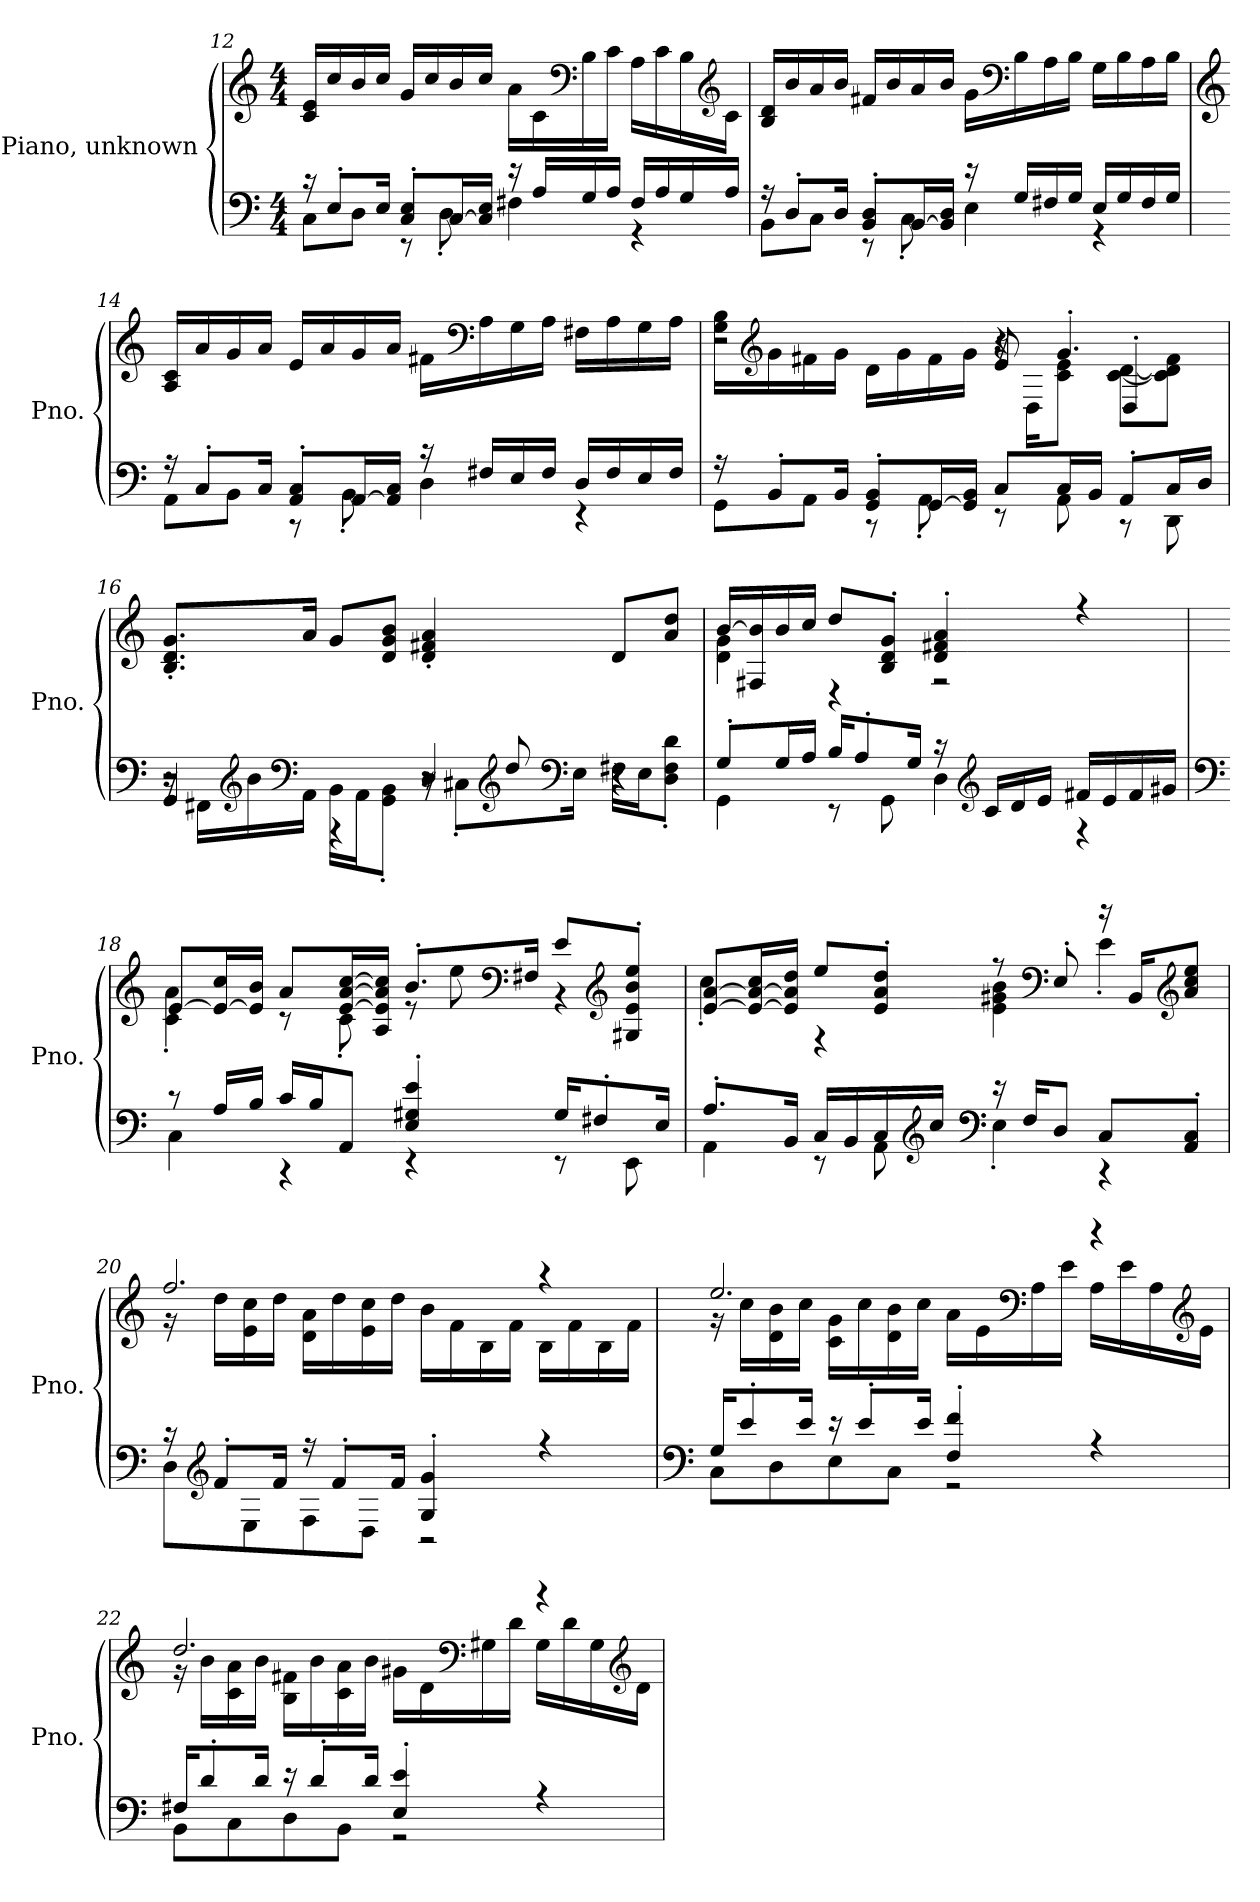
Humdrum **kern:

**kern	**kern
*part1	*part1
*staff2	*staff1
*I"Piano, unknown	*
*I'Pno.	*
*clefF4	*clefG2
*k[]	*k[]
*M4/4	*M4/4
=12	=12
*^	*
16r	8C\L	16c/ 16e/LL
8E'/L	.	16cc/
.	8D\J	16b/
16E/Jk	.	16cc/JJ
8C/' 8E/'L	8r	16g/LL
.	.	16cc/
[16C/L	8D'\	16b/
16C/] 16E/JJ	.	16cc/JJ
16r	4F#X\	16a\LL
16A/LL	.	16c\
*	*	*clefF4
16G/	.	16B\
16A/JJ	.	16c\JJ
16F#/LL	4r	16A\LL
16A/	.	16c\
16G/	.	16B\
*	*	*clefG2
16A/JJ	.	16c\JJ
!!LO:LB:g=z
=13	=13	=13
16r	8BB\L	16B/ 16d/LL
8D'/L	.	16b/
.	8C\J	16a/
16D/Jk	.	16b/JJ
8BB/' 8D/'L	8r	16f#X/LL
.	.	16b/
[16BB/L	8C'\	16a/
16BB/] 16D/JJ	.	16b/JJ
16r	4E\	16g\LL
*	*	*clefF4
16G/LL	.	16B\
16F#X/	.	16A\
16G/JJ	.	16B\JJ
16E/LL	4r	16G\LL
16G/	.	16B\
16F#/	.	16A\
16G/JJ	.	16B\JJ
=14	=14	=14
*	*	*clefG2
16r	8AA\L	16A/ 16c/LL
8C'/L	.	16a/
.	8BB\J	16g/
16C/Jk	.	16a/JJ
8AA/' 8C/'L	8r	16e/LL
.	.	16a/
[16AA/L	8BB'\	16g/
16AA/] 16C/JJ	.	16a/JJ
16r	4D\	16f#X\LL
*	*	*clefF4
16F#X/LL	.	16A\
16E/	.	16G\
16F#/JJ	.	16A\JJ
16D/LL	4r	16F#X\LL
16F#/	.	16A\
16E/	.	16G\
16F#/JJ	.	16A\JJ
!!LO:LB:g=z
=15	=15	=15
*	*	*^
*	*	*	*^
16r	8GG\L	2r	16G\ 16B\LL	2r
*	*	*clefG2	*	*
8BB'/L	.	.	16g\	.
.	8AA\J	.	16f#X\	.
16BB/Jk	.	.	16g\JJ	.
8GG/' 8BB/'L	8r	.	16d\LL	.
.	.	.	16g\	.
[16GG/L	8AA'\	.	16f#\	.
16GG/] 16BB/JJ	.	.	16g\JJ	.
8C/L	8r	8e/	16r	4r
.	.	.	16D\KL	.
16C/L	8AA\	4.g'/	8c\ 8e\J	.
16BB/JJ	.	.	.	.
8AA'/L	8r	.	[8c\ [8d\L	4D'/
16C/L	8DD\	.	8c\] 8d\] 8f#\J	.
16D/JJ	.	.	.	.
*	*	*v	*v	*v
=16	=16	=16
*	*^	*
2r	16r	4GG/	8.B/' 8.d/' 8.g/'L
.	16FF#X\LL	.	.
*clefG2	*	*	*
.	16b\	.	.
*clefF4	*	*	*
.	16AA\JJ	.	16a/Jk
.	16BB\LL	4r	8g/L
.	16AA\J	.	.
.	8GG\' 8BB\'J	.	8d/ 8g/ 8b/J
8r	16r	4D/	4d/' 4f#X/' 4a/'
.	8C#X'\L	.	.
*clefG2	*	*	*
8dd/	.	.	.
*clefF4	*	*	*
.	16E\Jk	.	.
4r	16F#X\LL	4r	8d/L
.	16E\J	.	.
.	8D\' 8F#\' 8d\'J	.	8a/ 8dd/J
*	*v	*v	*
!!LO:LB:g=z
=17	=17	=17
*	*	*^
8G'/L	4GG\	[16b/LL	4d\ 4g\
.	.	16F#X/ 16b/]	.
16G/L	.	16b/	.
16A/JJ	.	16cc/JJ	.
16B/KL	8r	8dd/L	4r
8A'/	.	.	.
.	8GG\	8B/' 8d/' 8g/'J	.
16G/Jk	.	.	.
16r	4D\	4d/' 4f#X/' 4a/'	2r
*clefG2	*	*	*
16c/LL	.	.	.
16d/	.	.	.
16e/JJ	.	.	.
16f#X/LL	4r	4r	.
16e/	.	.	.
16f#/	.	.	.
16g#X/JJ	.	.	.
=18	=18	=18	=18
*clefF4	*	*	*
8r	4C\	[8e/L	4c\' 4a\'
16A/LL	.	16e/_ 16cc/L	.
16B/JJ	.	16e/] 16b/JJ	.
16c/LL	4r	8a/L	8r
16B/J	.	.	.
8AA/J	.	[16e/ [16a/ [16cc/L	8c'\
.	.	16A/ 16e/] 16a/] 16cc/]JJ	.
4E/' 4G#X/' 4e/'	4r	8.b'/L	8r
.	.	.	8ee\
*	*	*clefF4	*
.	.	16F#X/Jk	.
16G#/KL	8r	8e/L	4r
8F#X'/	.	.	.
*	*	*clefG2	*
.	8EE\	8G#X/' 8e/' 8b/' 8ee/'J	.
16E/Jk	.	.	.
!!LO:LB:g=z	!!
=19	=19	=19	=19
8.A'/L	4AA\	[8e/ [8a/L	4cc'\
.	.	16e/_ 16a/_ 16cc/L	.
16BB/Jk	.	16e/] 16a/] 16dd/JJ	.
16C/LL	8r	8ee/L	4r
16BB/	.	.	.
16C/	8AA\	8e/' 8a/' 8dd/'J	.
*clefG2	*	*	*
16cc/JJ	.	.	.
*clefF4	*	*	*
16r	4E'\	8r	4e\ 4g#X\ 4b\
16F/KL	.	.	.
*	*	*clefF4	*
8D/J	.	8E'/	.
8C/L	4r	16r	4e'\
.	.	16BB/KL	.
*	*	*clefG2	*
8AA/' 8C/'J	.	8a/ 8cc/ 8ee/J	.
=20	=20	=20	=20
16r	8D\L	2.ff/	16r
*clefG2	*	*	*
8f'/L	.	.	16dd\LL
.	8E\	.	16e\ 16cc\
16f/Jk	.	.	16dd\JJ
16r	8F\	.	16d\ 16a\LL
8f'/L	.	.	16dd\
.	8D\J	.	16e\ 16cc\
16f/Jk	.	.	16dd\JJ
4G/' 4g/'	2r	.	16b\LL
.	.	.	16f\
.	.	.	16B\
.	.	.	16f\JJ
4r	.	4r	16B\LL
.	.	.	16f\
.	.	.	16B\
.	.	.	16f\JJ
!!LO:LB:g=z	!!
=21	=21	=21	=21
*clefF4	*	*	*
16G/KL	8C\L	2.ee/	16r
8e'/	.	.	16cc\LL
.	8D\	.	16d\ 16b\
16e/Jk	.	.	16cc\JJ
16r	8E\	.	16c\ 16g\LL
8e'/L	.	.	16cc\
.	8C\J	.	16d\ 16b\
16e/Jk	.	.	16cc\JJ
4F/' 4f/'	2r	.	16a\LL
.	.	.	16e\
*	*	*clefF4	*
.	.	.	16A\
.	.	.	16e\JJ
4r	.	4r	16A\LL
.	.	.	16e\
.	.	.	16A\
*	*	*clefG2	*
.	.	.	16e\JJ
=22	=22	=22	=22
16F#X/KL	8BB\L	2.dd/	16r
8d'/	.	.	16b\LL
.	8C\	.	16c\ 16a\
16d/Jk	.	.	16b\JJ
16r	8D\	.	16B\ 16f#X\LL
8d'/L	.	.	16b\
.	8BB\J	.	16c\ 16a\
16d/Jk	.	.	16b\JJ
4E/' 4e/'	2r	.	16g#X\LL
.	.	.	16d\
*	*	*clefF4	*
.	.	.	16G#X\
.	.	.	16d\JJ
4r	.	4r	16G#\LL
.	.	.	16d\
.	.	.	16G#\
*	*	*clefG2	*
.	.	.	16d\JJ
*v	*v	*	*
*	*v	*v
=	=
*-	*-
